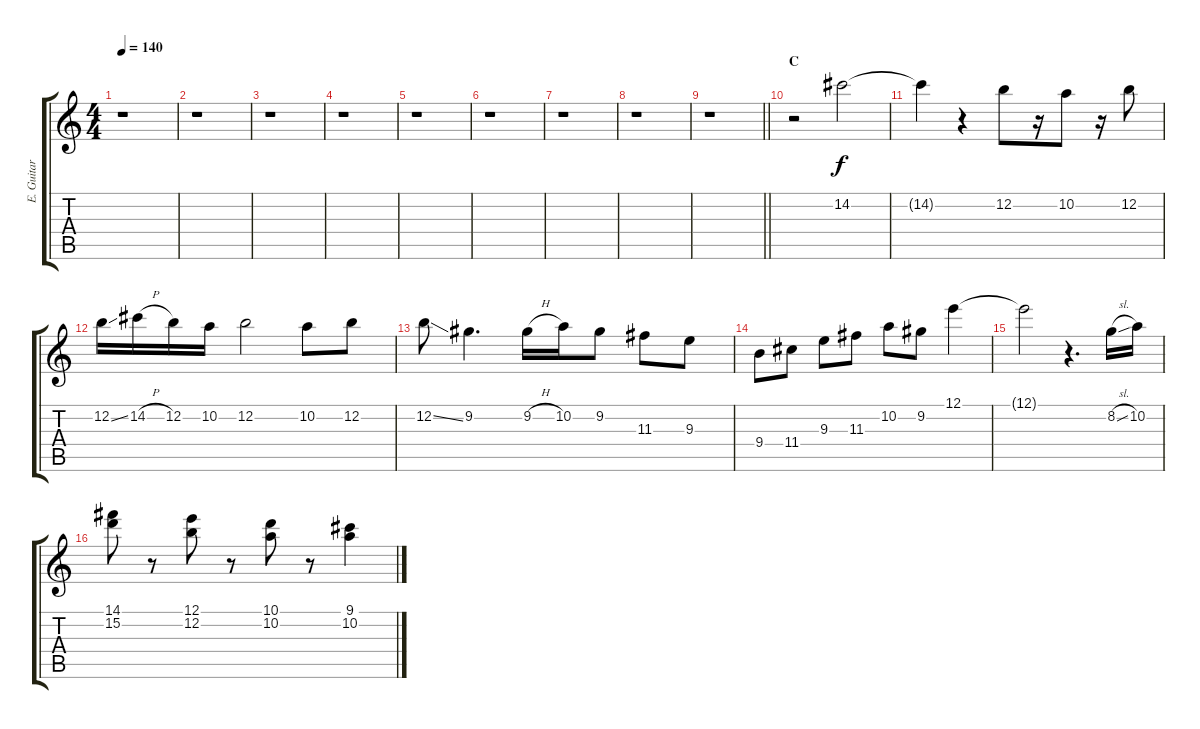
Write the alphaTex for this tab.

\track ("E. Guitar I" "E. Guitar ") {instrument distortionguitar}
\staff {score tabs}
\tuning (E4 B3 G3 D3 A2 E2) {hide}
\ts (4 4)
\tempo 140
\clef g2
\ks c
r.1{dy f} |
r.1 |
r.1 |
r.1 |
r.1 |
r.1 |
r.1 |
r.1 |
\barLineRight lightlight
r.1 |
\section ("" "C")
r.2 14.2.2 |
14.2{t}.4 r.4 12.2.8 r.16 10.2.8 r.16 12.2.8 |
12.2{ss}.16 14.2{h}.16 12.2.16 10.2.16 12.2.2 10.2.8 12.2.8 |
12.2{ss}.8 9.2.4{d} 9.2{h}.16 10.2.16 9.2.8 11.3.8 9.3.8 |
9.4.8 11.4.8 9.3.8 11.3.8 10.2.8 9.2.8 12.1.4 |
12.1{t}.2 r.4{d} 8.2{sl}.16 10.2.16 |
(14.1 15.2).8 r.8 (12.1 12.2).8 r.8 (10.1 10.2).8 r.8 (9.1 10.2).4
